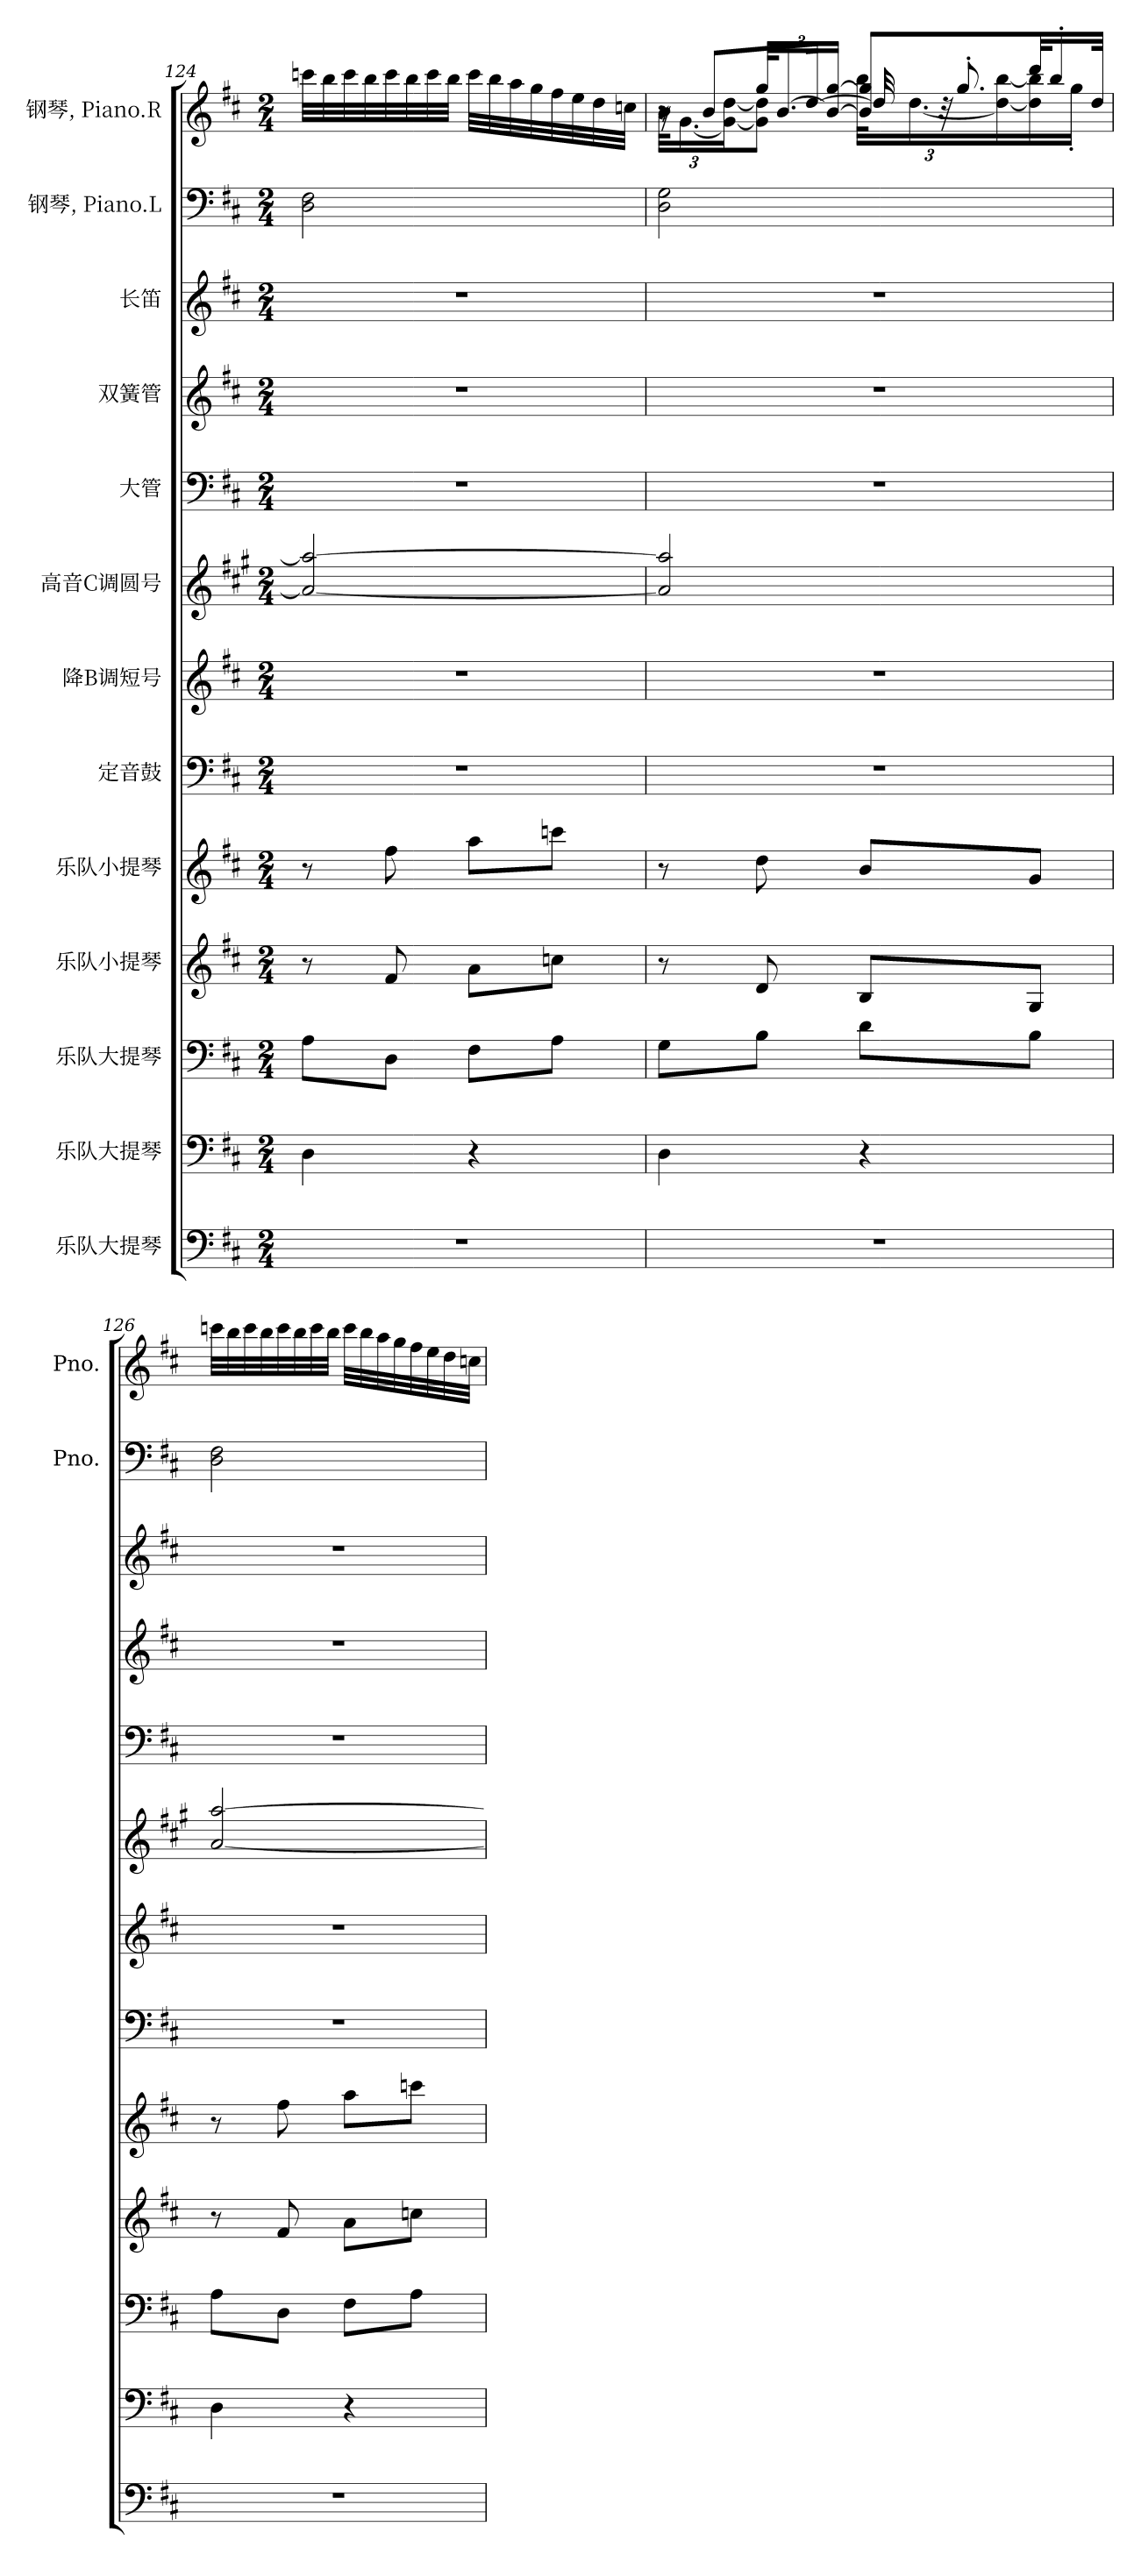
**kern	**kern	**kern	**kern	**kern	**kern	**kern	**kern	**kern	**kern	**kern	**kern	**kern
*part13	*part12	*part11	*part10	*part9	*part8	*part7	*part6	*part5	*part4	*part3	*part2	*part1
*staff13	*staff12	*staff11	*staff10	*staff9	*staff8	*staff7	*staff6	*staff5	*staff4	*staff3	*staff2	*staff1
*I"乐队大提琴	*I"乐队大提琴	*I"乐队大提琴	*I"乐队小提琴	*I"乐队小提琴	*I"定音鼓	*I"降B调短号	*I"高音C调圆号	*I"大管	*I"双簧管	*I"长笛	*I"钢琴, Piano.L	*I"钢琴, Piano.R
*	*	*	*	*	*	*	*	*	*	*	*I'Pno.	*I'Pno.
!!LO:PB:g=z
*clefF4	*clefF4	*clefF4	*clefG2	*clefG2	*clefF4	*clefG2	*clefG2	*clefF4	*clefG2	*clefG2	*clefF4	*clefG2
*	*	*	*	*	*	*ITrd1c2	*ITrd4c7	*	*	*	*	*
*k[f#c#]	*k[f#c#]	*k[f#c#]	*k[f#c#]	*k[f#c#]	*k[f#c#]	*k[]	*k[f#c#]	*k[f#c#]	*k[f#c#]	*k[f#c#]	*k[f#c#]	*k[f#c#]
*M2/4	*M2/4	*M2/4	*M2/4	*M2/4	*M2/4	*M2/4	*M2/4	*M2/4	*M2/4	*M2/4	*M2/4	*M2/4
=124	=124	=124	=124	=124	=124	=124	=124	=124	=124	=124	=124	=124
2r	4D\	8A\L	8r	8r	2r	2r	2d/_ 2dd/_	2r	2r	2r	2D\ 2F#\	32cccn\LLL
.	.	.	.	.	.	.	.	.	.	.	.	32bb\
.	.	.	.	.	.	.	.	.	.	.	.	32ccc\
.	.	.	.	.	.	.	.	.	.	.	.	32bb\
.	.	8D\J	8f#/	8ff#\	.	.	.	.	.	.	.	32ccc\
.	.	.	.	.	.	.	.	.	.	.	.	32bb\
.	.	.	.	.	.	.	.	.	.	.	.	32ccc\
.	.	.	.	.	.	.	.	.	.	.	.	32bb\JJJ
.	4r	8F#\L	8a\L	8aa\L	.	.	.	.	.	.	.	32ccc\LLL
.	.	.	.	.	.	.	.	.	.	.	.	32bb\
.	.	.	.	.	.	.	.	.	.	.	.	32aa\
.	.	.	.	.	.	.	.	.	.	.	.	32gg\
.	.	8A\J	8ccn\J	8cccn\J	.	.	.	.	.	.	.	32ff#\
.	.	.	.	.	.	.	.	.	.	.	.	32ee\
.	.	.	.	.	.	.	.	.	.	.	.	32dd\
.	.	.	.	.	.	.	.	.	.	.	.	32ccn\JJJ
!!LO:PB:g=z
=125	=125	=125	=125	=125	=125	=125	=125	=125	=125	=125	=125	=125
*	*	*	*	*	*	*	*	*	*	*	*	*^
*	*	*	*	*	*	*	*	*	*	*	*	*	*Xbrackettup
*	*	*	*	*	*	*	*	*	*	*	*	*	*^
2r	4D\	8G\L	8r	8r	2r	2r	2d/] 2dd/]	2r	2r	2r	2D\ 2G\	8r	48b\KLL	16r
.	.	.	.	.	.	.	.	.	.	.	.	.	[24.g\	.
.	.	.	.	.	.	.	.	.	.	.	.	.	.	8b/L
.	.	.	.	.	.	.	.	.	.	.	.	.	24g\_ [24dd\J	.
.	.	8B\J	8d/	8dd\	.	.	.	.	.	.	.	48gg/KLL	8g\] 8dd\]J	.
.	.	.	.	.	.	.	.	.	.	.	.	[24.b/	.	.
.	.	.	.	.	.	.	.	.	.	.	.	.	.	[16dd/Jk
.	.	.	.	.	.	.	.	.	.	.	.	24b/_ [24gg/JJ	.	.
.	4r	8d\L	8B/L	8b/L	.	.	.	.	.	.	.	8b/] 8gg/]L	48bb\KLL	32dd/]
.	.	.	.	.	.	.	.	.	.	.	.	.	[24.dd\	.
.	.	.	.	.	.	.	.	.	.	.	.	.	.	32r
.	.	.	.	.	.	.	.	.	.	.	.	.	.	8.gg'/
.	.	.	.	.	.	.	.	.	.	.	.	.	24dd\_ [24bb\	.
.	.	8B\J	8G/J	8g/J	.	.	.	.	.	.	.	32ddd/KL	16dd\] 16bb\]	.
.	.	.	.	.	.	.	.	.	.	.	.	16bb'/	.	.
.	.	.	.	.	.	.	.	.	.	.	.	.	16gg'\JJ	.
.	.	.	.	.	.	.	.	.	.	.	.	32dd/JJk	.	.
*	*	*	*	*	*	*	*	*	*	*	*	*v	*v	*v
!!LO:PB:g=z
=126	=126	=126	=126	=126	=126	=126	=126	=126	=126	=126	=126	=126
2r	4D\	8A\L	8r	8r	2r	2r	[2d/ [2dd/	2r	2r	2r	2D\ 2F#\	32cccn\LLL
.	.	.	.	.	.	.	.	.	.	.	.	32bb\
.	.	.	.	.	.	.	.	.	.	.	.	32ccc\
.	.	.	.	.	.	.	.	.	.	.	.	32bb\
.	.	8D\J	8f#/	8ff#\	.	.	.	.	.	.	.	32ccc\
.	.	.	.	.	.	.	.	.	.	.	.	32bb\
.	.	.	.	.	.	.	.	.	.	.	.	32ccc\
.	.	.	.	.	.	.	.	.	.	.	.	32bb\JJJ
.	4r	8F#\L	8a\L	8aa\L	.	.	.	.	.	.	.	32ccc\LLL
.	.	.	.	.	.	.	.	.	.	.	.	32bb\
.	.	.	.	.	.	.	.	.	.	.	.	32aa\
.	.	.	.	.	.	.	.	.	.	.	.	32gg\
.	.	8A\J	8ccn\J	8cccn\J	.	.	.	.	.	.	.	32ff#\
.	.	.	.	.	.	.	.	.	.	.	.	32ee\
.	.	.	.	.	.	.	.	.	.	.	.	32dd\
.	.	.	.	.	.	.	.	.	.	.	.	32ccn\JJJ
=	=	=	=	=	=	=	=	=	=	=	=	=
*-	*-	*-	*-	*-	*-	*-	*-	*-	*-	*-	*-	*-
